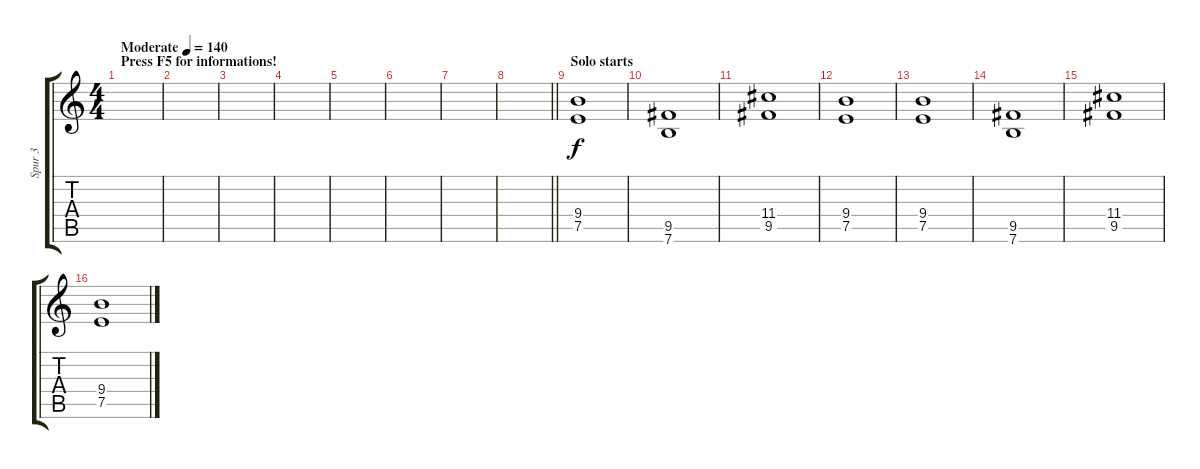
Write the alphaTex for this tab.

\track ("Spur 3" "Spur 3") {instrument distortionguitar}
\staff {score tabs}
\tuning (E4 B3 G3 D3 A2 E2) {hide}
\ts (4 4)
\section ("" "Press F5 for informations!")
\tempo (140 "Moderate")
\clef g2
\ks c
|
|
|
|
|
|
|
\barLineRight lightlight
|
\section ("" "Solo starts")
(9.4 7.5).1 |
(9.5 7.6).1 |
(11.4 9.5).1 |
(9.4 7.5).1 |
(9.4 7.5).1 |
(9.5 7.6).1 |
(11.4 9.5).1 |
(9.4 7.5).1
